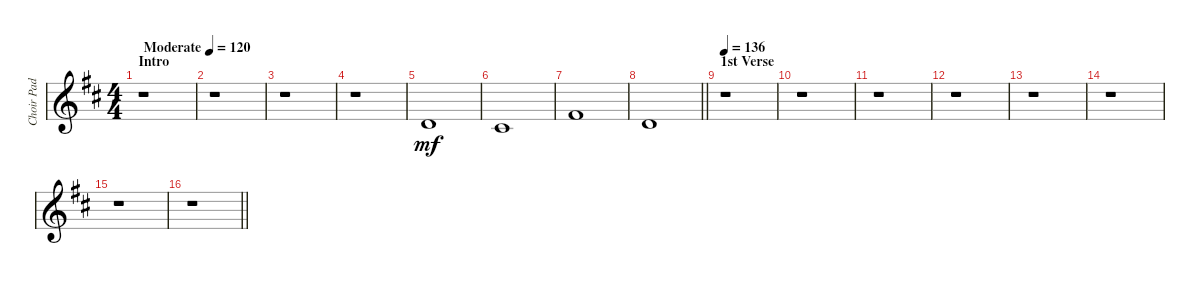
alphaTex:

\track ("Choir Pad" "Choir Pad") {instrument fx7echoes}
\staff {score}
\tuning (E4 B3 G3 D3 A2 E2) {hide}
\ts (4 4)
\section ("" "Intro")
\tempo (120 "Moderate")
\clef g2
\ks bminor
r.1{dy mf instrument fx7echoes} |
r.1 |
r.1 |
r.1 |
3.2.1 |
2.2.1 |
2.1.1 |
\barLineRight lightlight
3.2.1 |
\section ("" "1st Verse")
\tempo 136
r.1 |
r.1 |
r.1 |
r.1 |
r.1 |
r.1 |
r.1 |
\barLineRight lightlight
r.1
